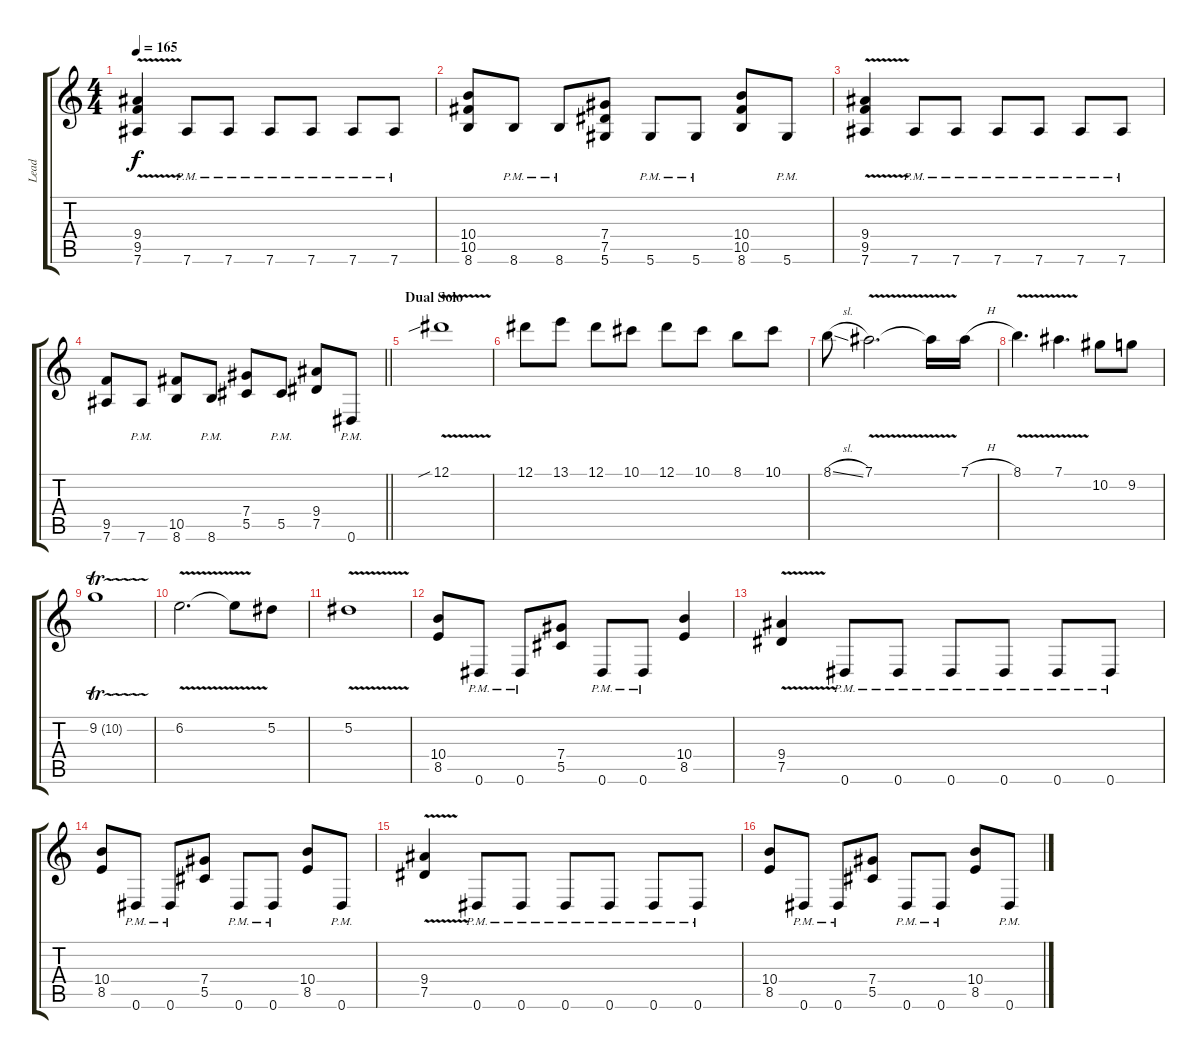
\track ("Lead" "Lead") {instrument distortionguitar}
\staff {score tabs}
\tuning (Eb4 Bb3 Gb3 Db3 Ab2 Eb2) {hide}
\ts (4 4)
\tempo 165
\clef g2
\ks c
(9.4{v} 9.5 7.6).4{dy f} 7.6{pm}.8 7.6{pm}.8 7.6{pm}.8 7.6{pm}.8 7.6{pm}.8 7.6{pm}.8 |
(10.4 10.5 8.6).8 8.6{pm}.8 8.6{pm}.8 (7.4 7.5 5.6).8 5.6{pm}.8 5.6{pm}.8 (10.4 10.5 8.6).8 5.6{pm}.8 |
(9.4{v} 9.5 7.6).4 7.6{pm}.8 7.6{pm}.8 7.6{pm}.8 7.6{pm}.8 7.6{pm}.8 7.6{pm}.8 |
\barLineRight lightlight
(9.5 7.6).8 7.6{pm}.8 (10.5 8.6).8 8.6{pm}.8 (7.4 5.5).8 5.5{pm}.8 (9.4 7.5).8 0.6{pm}.8 |
\section ("" "Dual Solo")
12.1{v sib}.1{volume 16} |
12.1.8 13.1.8 12.1.8 10.1.8 12.1.8 10.1.8 8.1.8 10.1.8 |
8.1{sl}.8 7.1{v}.2{d} 7.1{t}.16 7.1{h}.16 |
8.1{v}.4{d} 7.1{v}.4{d} 10.2.8 9.2.8 |
9.2{tr (10 16)}.1 |
6.2{v}.2{d} 6.2{t}.8 5.2.8 |
5.2{v}.1 |
(10.4 8.5).8{volume 13} 0.6{pm}.8 0.6{pm}.8 (7.4 5.5).8 0.6{pm}.8 0.6{pm}.8 (10.4 8.5).4 |
(9.4{v} 7.5).4 0.6{pm}.8 0.6{pm}.8 0.6{pm}.8 0.6{pm}.8 0.6{pm}.8 0.6{pm}.8 |
(10.4 8.5).8 0.6{pm}.8 0.6{pm}.8 (7.4 5.5).8 0.6{pm}.8 0.6{pm}.8 (10.4 8.5).8 0.6{pm}.8 |
(9.4{v} 7.5).4 0.6{pm}.8 0.6{pm}.8 0.6{pm}.8 0.6{pm}.8 0.6{pm}.8 0.6{pm}.8 |
(10.4 8.5).8 0.6{pm}.8 0.6{pm}.8 (7.4 5.5).8 0.6{pm}.8 0.6{pm}.8 (10.4 8.5).8 0.6{pm}.8
